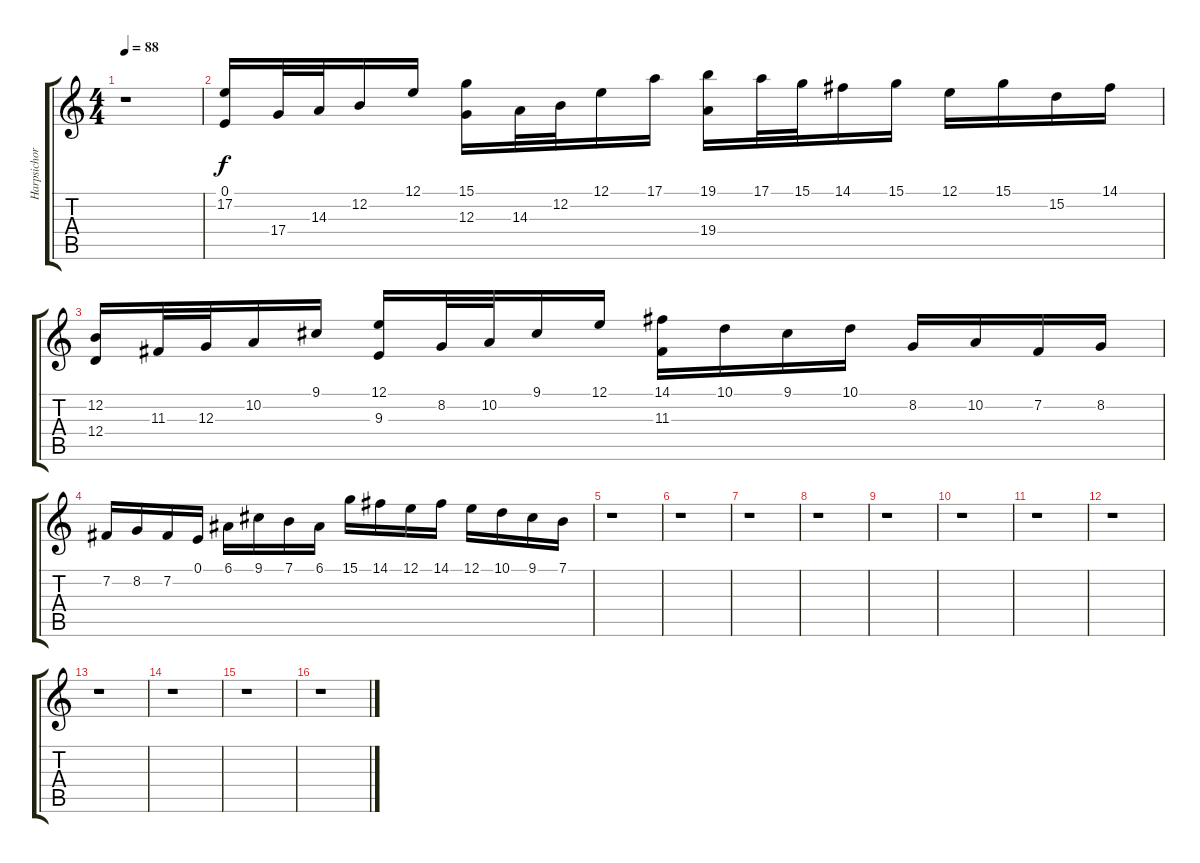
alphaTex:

\track ("Harpsichord" "Harpsichor") {instrument harpsichord}
\staff {score tabs}
\tuning (E4 B3 G3 D3 A2 E2) {hide}
\ts (4 4)
\tempo 88
\clef g2
\ks c
r.1{dy f} |
(0.1 17.2).16 17.4.32 14.3.32 12.2.16 12.1.16 (15.1 12.3).16 14.3.32 12.2.32 12.1.16 17.1.16 (19.1 19.4).16 17.1.32 15.1.32 14.1.16 15.1.16 12.1.16 15.1.16 15.2.16 14.1.16 |
(12.2 12.4).16 11.3.32 12.3.32 10.2.16 9.1.16 (12.1 9.3).16 8.2.32 10.2.32 9.1.16 12.1.16 (14.1 11.3).16 10.1.16 9.1.16 10.1.16 8.2.16 10.2.16 7.2.16 8.2.16 |
7.2.16 8.2.16 7.2.16 0.1.16 6.1.16 9.1.16 7.1.16 6.1.16 15.1.16 14.1.16 12.1.16 14.1.16 12.1.16 10.1.16 9.1.16 7.1.16 |
r.1 |
r.1 |
r.1 |
r.1 |
r.1 |
r.1 |
r.1 |
r.1 |
r.1 |
r.1 |
r.1 |
r.1
